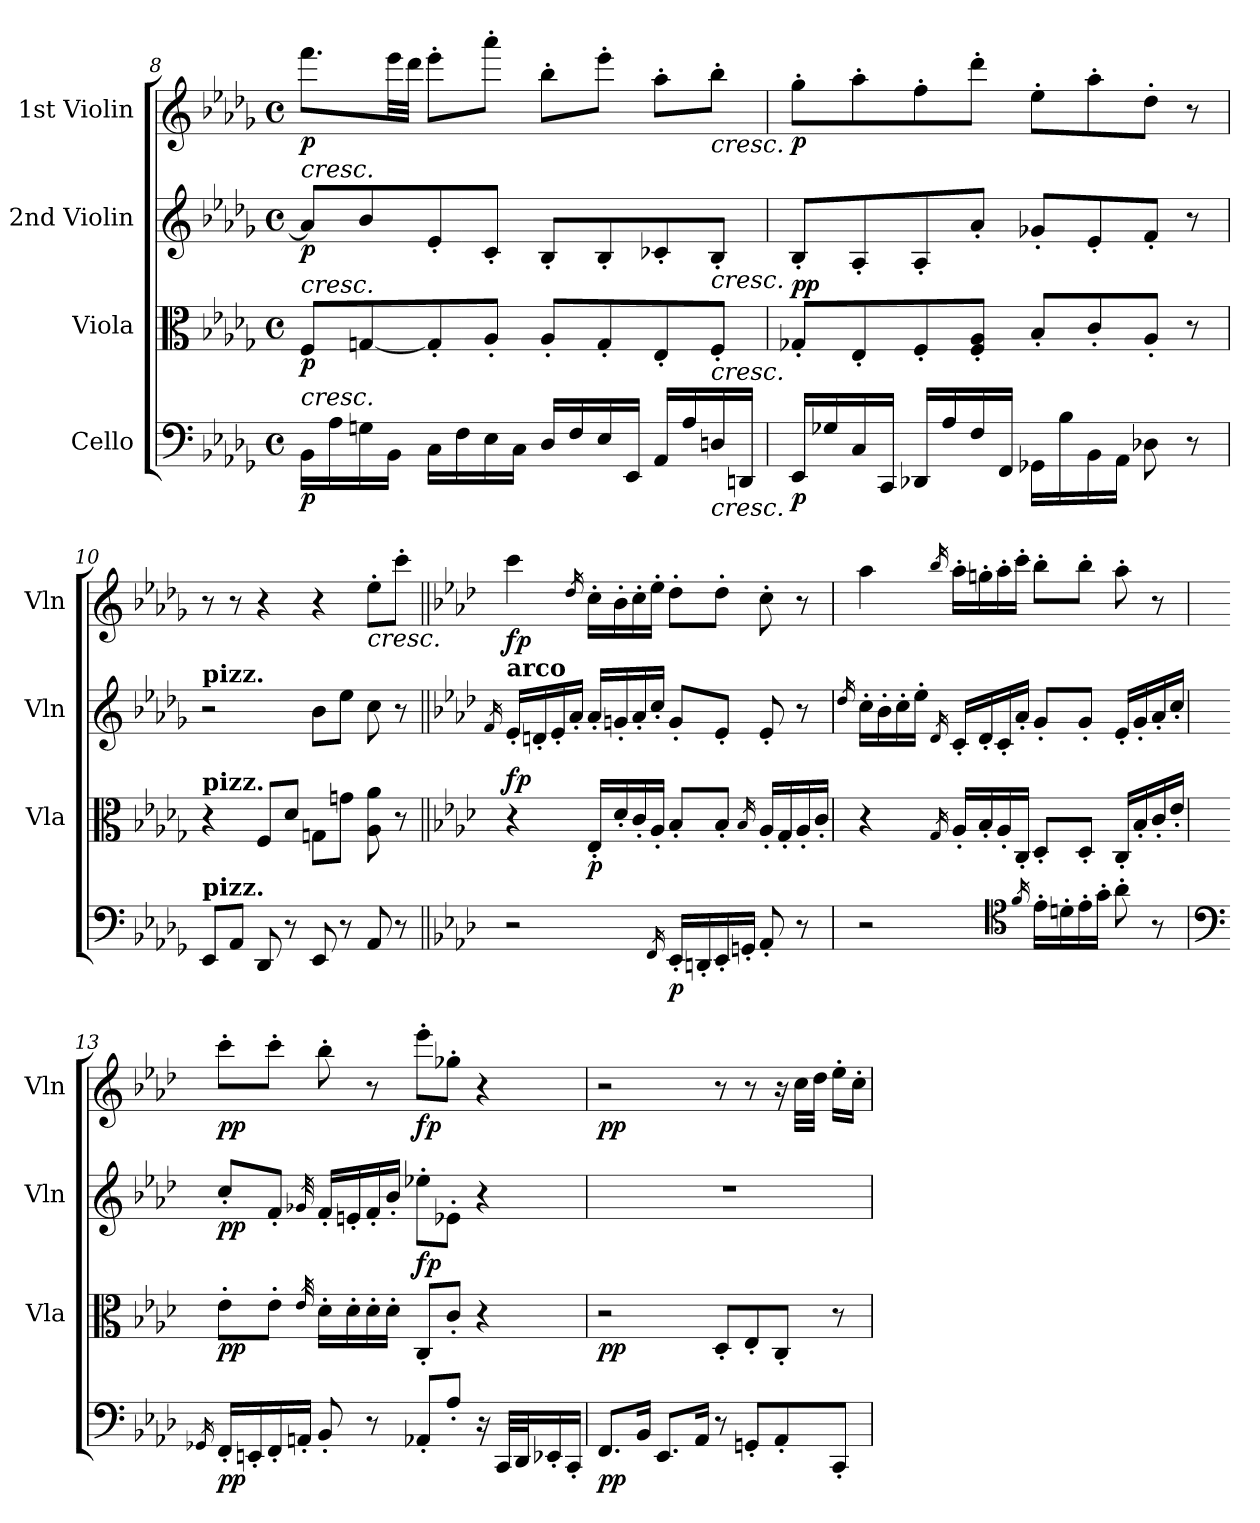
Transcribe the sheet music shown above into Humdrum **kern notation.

**kern	**dynam	**kern	**dynam	**kern	**dynam	**kern	**dynam
*part4	*part4	*part3	*part3	*part2	*part2	*part1	*part1
*staff4	*staff4	*staff3	*staff3	*staff2	*staff2	*staff1	*staff1
*I"Cello	*	*I"Viola	*	*I"2nd Violin	*	*I"1st Violin	*
*	*	*I'Vla	*	*I'Vln	*	*I'Vln	*
!!LO:LB:g=z
*clefF4	*	*clefC3	*	*clefG2	*	*clefG2	*
*k[b-e-a-d-g-]	*	*k[b-e-a-d-g-]	*	*k[b-e-a-d-g-]	*	*k[b-e-a-d-g-]	*
*D-:	*	*D-:	*	*D-:	*	*D-:	*
*M4/4	*	*M4/4	*	*M4/4	*	*M4/4	*
*met(c)	*	*met(c)	*	*met(c)	*	*met(c)	*
=8	=8	=8	=8	=8	=8	=8	=8
!	!	!	!	!LO:TX:a:i:t=cresc.	!	!	!
!	!	!LO:TX:a:i:t=cresc.	!	!	!	!	!
!LO:TX:a:i:t=cresc.	!	!	!	!	!	!	!
!	!LO:DY:b	!	!LO:DY:b	!	!LO:DY:b	!	!LO:DY:b
16BB-\LL	p	8F/L	p	8a-/L]	p	8.fff\L	p
16A-\	.	.	.	.	.	.	.
16Gn\	.	[8Gn/	.	8b-/	.	.	.
16BB-\JJ	.	.	.	.	.	32eee-\LL	.
.	.	.	.	.	.	32ddd-\JJJ	.
16C\LL	.	8G'/]	.	8e-'/	.	8eee-'\L	.
16F\	.	.	.	.	.	.	.
16E-\	.	8A-'/J	.	8c'/J	.	8aaa-'\J	.
16C\JJ	.	.	.	.	.	.	.
16D-/LL	.	8A-'/L	.	8B-'/L	.	8bb-'\L	.
16F/	.	.	.	.	.	.	.
16E-/	.	8G'/	.	8B-'/	.	8eee-'\J	.
16EE-/JJ	.	.	.	.	.	.	.
16AA-/LL	.	8E-'/	.	8c-X'/	.	8aa-'\L	.
16A-/	.	.	.	.	.	.	.
!	!	!	!	!	!	!LO:TX:b:i:t=cresc.	!
!	!	!	!	!LO:TX:b:i:t=cresc.	!	!	!
!	!	!LO:TX:b:i:t=cresc.	!	!	!	!	!
!LO:TX:b:i:t=cresc.	!	!	!	!	!	!	!
16Dn/	.	8F'/J	.	8B-'/J	.	8bb-'\J	.
16DDn/JJ	.	.	.	.	.	.	.
=9	=9	=9	=9	=9	=9	=9	=9
!	!LO:DY:b	!	!LO:DY:b	!	!	!	!
!	!	!	!LO:DY:n=1:a	!	!	!	!LO:DY:b
16EE-/LL	p	8G-X'/L	p p	8B-'/L	.	8gg-'\L	p
16G-X/	.	.	.	.	.	.	.
16C/	.	8E-'/	.	8A-'/	.	8aa-'\	.
16CC/JJ	.	.	.	.	.	.	.
16DD-X/LL	.	8F'/	.	8A-'/	.	8ff'\	.
16A-/	.	.	.	.	.	.	.
16F/	.	8F/' 8A-/'J	.	8a-'/J	.	8ddd-'\J	.
16FF/JJ	.	.	.	.	.	.	.
16GG-X\LL	.	8B-'/L	.	8g-X'/L	.	8ee-'\L	.
16B-\	.	.	.	.	.	.	.
16BB-\	.	8c'/	.	8e-'/	.	8aa-'\	.
16AA-\JJ	.	.	.	.	.	.	.
8D-X\	.	8A-'/J	.	8f'/J	.	8dd-'\J	.
8r	.	8r	.	8r	.	8r	.
!!LO:LB:g=z
=10	=10	=10	=10	=10	=10	=10	=10
!	!	!	!	!LO:TX:a:B:t=pizz.	!	!	!
!	!	!LO:TX:a:B:t=pizz.	!	!	!	!	!
!LO:TX:a:B:t=pizz.	!	!	!	!	!	!	!
8EE-/L	.	4r	.	2r	.	8r	.
8AA-/J	.	.	.	.	.	8r	.
8DD-/	.	8F/L	.	.	.	4r	.
8r	.	8d-/J	.	.	.	.	.
8EE-/	.	8Gn\L	.	8b-\L	.	4r	.
8r	.	8gn\J	.	8ee-\J	.	.	.
!	!	!	!	!	!	!LO:TX:b:i:t=cresc.	!
8AA-/	.	8A-\ 8a-\	.	8cc\	.	8ee-'\L	.
8r	.	8r	.	8r	.	8ccc'\J	.
!!LO:PB:g=z
=11||	=11||	=11||	=11||	=11||	=11||	=11||	=11||
*k[b-e-a-d-]	*	*k[b-e-a-d-]	*	*k[b-e-a-d-]	*	*k[b-e-a-d-]	*
*A-:	*	*A-:	*	*A-:	*	*A-:	*
.	.	.	.	16qf/	.	.	.
!	!	!	!	!LO:TX:a:B:t=arco	!	!	!
!	!	!	!LO:DY:a	!	!	!	!LO:DY:b
2r	.	4r	fp	16e-'/LL	.	4ccc\	fp
.	.	.	.	16dn'/	.	.	.
.	.	.	.	16e-'/	.	.	.
.	.	.	.	16a-'/JJ	.	.	.
.	.	.	.	.	.	16qdd-/	.
!	!	!	!LO:DY:b	!	!	!	!
.	.	16E-'/LL	p	16a-'/LL	.	16cc'\LL	.
.	.	16d-'/	.	16gn'/	.	16b-'\	.
.	.	16c'/	.	16a-'/	.	16cc'\	.
.	.	16A-'/JJ	.	16cc'/JJ	.	16ee-'\JJ	.
16qFF/	.	.	.	.	.	.	.
!	!LO:DY:b	!	!	!	!	!	!
16EE-'/LL	p	8B-'/L	.	8g'/L	.	8dd-'\L	.
16DDn'/	.	.	.	.	.	.	.
16EE-'/	.	8B-'/J	.	8e-'/J	.	8dd-'\J	.
16GGn'/JJ	.	.	.	.	.	.	.
.	.	16qB-/	.	.	.	.	.
8AA-'/	.	16A-'/LL	.	8e-'/	.	8cc'\	.
.	.	16G'/	.	.	.	.	.
8r	.	16A-'/	.	8r	.	8r	.
.	.	16c'/JJ	.	.	.	.	.
=12	=12	=12	=12	=12	=12	=12	=12
.	.	.	.	16qdd-/	.	.	.
2r	.	4r	.	16cc'\LL	.	4aa-\	.
.	.	.	.	16b-'\	.	.	.
.	.	.	.	16cc'\	.	.	.
.	.	.	.	16ee-'\JJ	.	.	.
.	.	16qG/	.	16qd-/	.	16qbb-/	.
.	.	16A-'/LL	.	16c'/LL	.	16aa-'\LL	.
.	.	16B-'/	.	16d-'/	.	16ggn'\	.
.	.	16A-'/	.	16c'/	.	16aa-'\	.
.	.	16C'/JJ	.	16a-'/JJ	.	16ccc'\JJ	.
*clefC4	*	*	*	*	*	*	*
16qf/	.	.	.	.	.	.	.
16e-'\LL	.	8D-'/L	.	8g'/L	.	8bb-'\L	.
16dn'\	.	.	.	.	.	.	.
16e-'\	.	8D-'/J	.	8g'/J	.	8bb-'\J	.
16g'\JJ	.	.	.	.	.	.	.
8a-'\	.	16C'/LL	.	16e-'/LL	.	8aa-'\	.
.	.	16B-'/	.	16g'/	.	.	.
8r	.	16c'/	.	16a-'/	.	8r	.
.	.	16e-'/JJ	.	16cc'/JJ	.	.	.
!!LO:LB:g=z
=13	=13	=13	=13	=13	=13	=13	=13
*clefF4	*	*	*	*	*	*	*
16qGG-X/	.	.	.	.	.	.	.
!	!LO:DY:b	!	!LO:DY:b	!	!LO:DY:b	!	!LO:DY:b
16FF'/LL	pp	8e-'\L	pp	8cc'/L	pp	8ccc'\L	pp
16EEn'/	.	.	.	.	.	.	.
16FF'/	.	8e-'\J	.	8f'/J	.	8ccc'\J	.
16AAn'/JJ	.	.	.	.	.	.	.
.	.	32qe-/	.	32qg-X/	.	.	.
8BB-'/	.	16d-'\LL	.	16f'/LL	.	8bb-'\	.
.	.	16d-'\	.	16en'/	.	.	.
8r	.	16d-'\	.	16f'/	.	8r	.
.	.	16d-'\JJ	.	16b-'/JJ	.	.	.
!	!LO:DY:b	!	!	!	!	!	!
!	!LO:DY:n=1:a	!	!LO:DY:a	!	!	!	!LO:DY:b
8AA-X'/L	fp fp	8C'/L	fp	8ee-X'\L	.	8eee-'\L	fp
8A-'/J	.	8c'/J	.	8e-X'\J	.	8gg-X'\J	.
16r	.	4r	.	4r	.	4r	.
32CC/LLL	.	.	.	.	.	.	.
32DD-/J	.	.	.	.	.	.	.
16EE-X'/	.	.	.	.	.	.	.
16CC'/JJ	.	.	.	.	.	.	.
!!LO:LB:g=z
=14	=14	=14	=14	=14	=14	=14	=14
!	!LO:DY:b	!	!LO:DY:b	!	!	!	!LO:DY:b
8.FF/L	pp	2r	pp	1r	.	2r	pp
16BB-/Jk	.	.	.	.	.	.	.
8.EE-/L	.	.	.	.	.	.	.
16AA-/Jk	.	.	.	.	.	.	.
8r	.	8D-'/L	.	.	.	8r	.
8GGn'/L	.	8E-'/	.	.	.	8r	.
8AA-'/	.	8C'/J	.	.	.	16r	.
.	.	.	.	.	.	32cc\LLL	.
.	.	.	.	.	.	32dd-\JJJ	.
8CC'/J	.	8r	.	.	.	16ee-'\LL	.
.	.	.	.	.	.	16cc'\JJ	.
=	=	=	=	=	=	=	=
*-	*-	*-	*-	*-	*-	*-	*-
